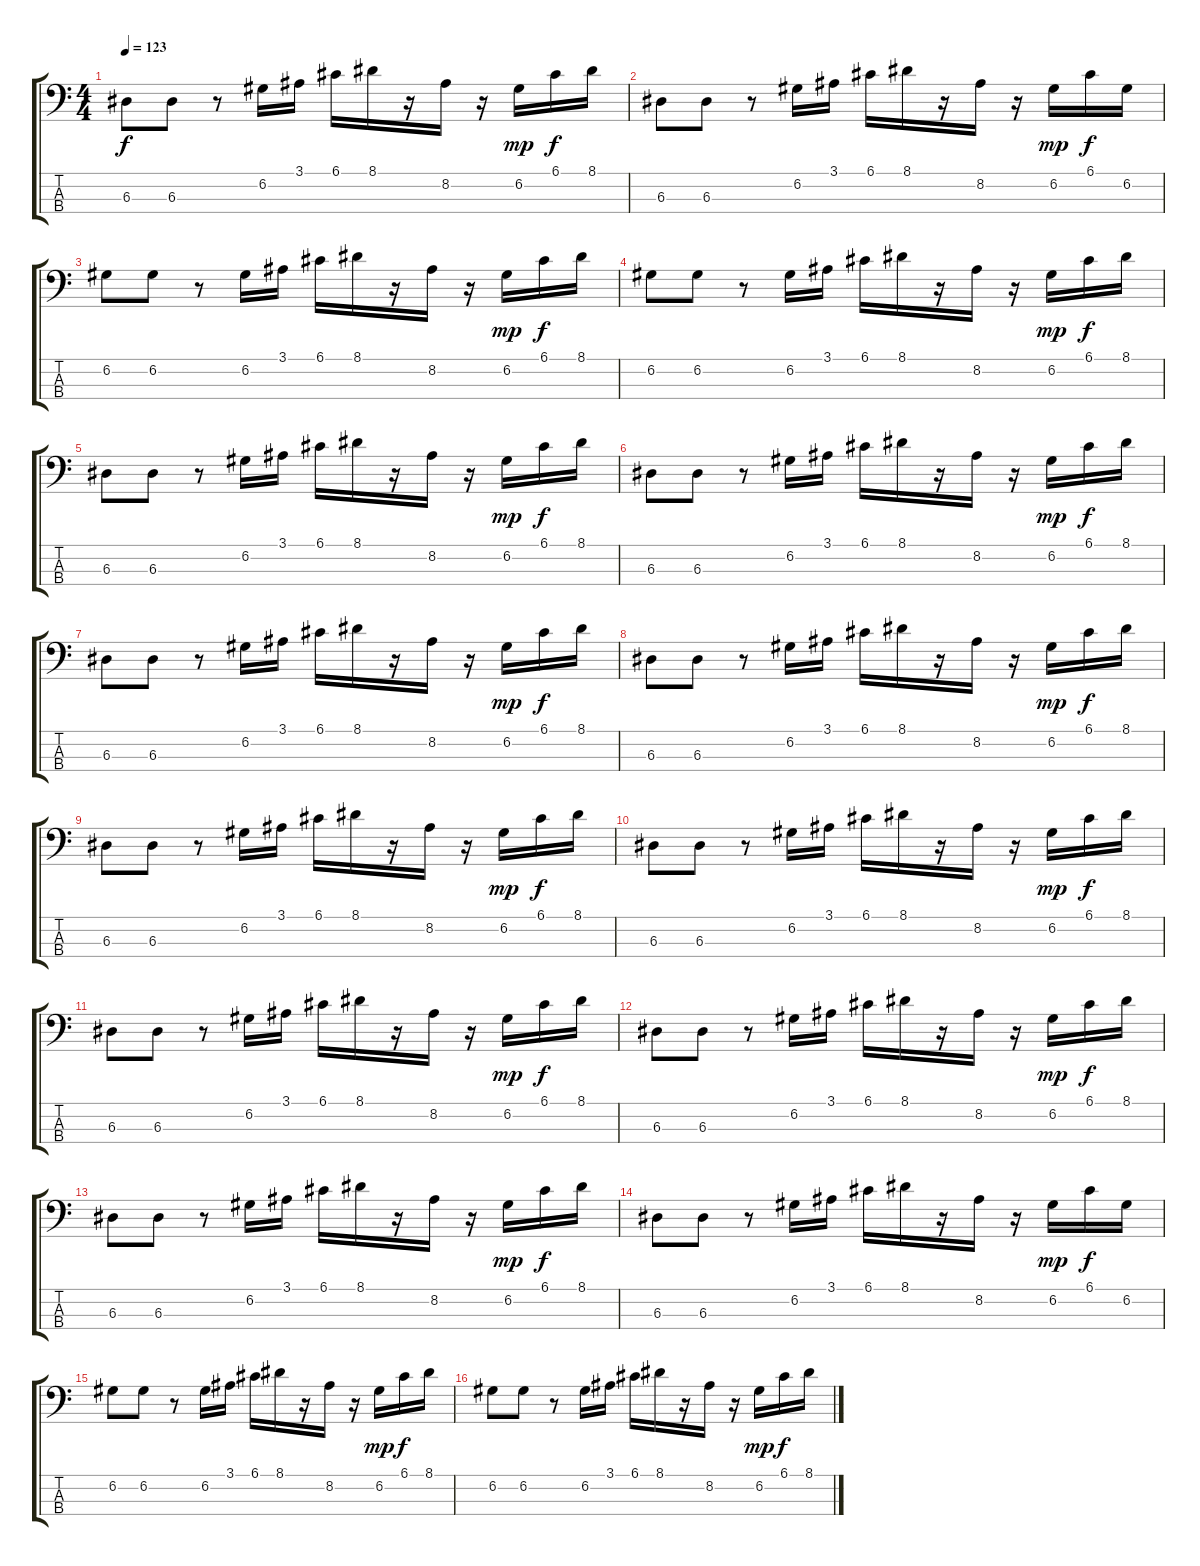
\track "" {instrument electricbassfinger}
\staff {score tabs}
\tuning (G2 D2 A1 E1) {hide}
\ts (4 4)
\tempo 123
\clef f4
\ks c
6.3.8{dy f} 6.3.8 r.8 6.2.16 3.1.16 6.1.16 8.1.16 r.16 8.2.16 r.16 6.2.16{dy mp} 6.1.16{dy f} 8.1.16 |
6.3.8 6.3.8 r.8 6.2.16 3.1.16 6.1.16 8.1.16 r.16 8.2.16 r.16 6.2.16{dy mp} 6.1.16{dy f} 6.2.16 |
6.2.8 6.2.8 r.8 6.2.16 3.1.16 6.1.16 8.1.16 r.16 8.2.16 r.16 6.2.16{dy mp} 6.1.16{dy f} 8.1.16 |
6.2.8 6.2.8 r.8 6.2.16 3.1.16 6.1.16 8.1.16 r.16 8.2.16 r.16 6.2.16{dy mp} 6.1.16{dy f} 8.1.16 |
6.3.8 6.3.8 r.8 6.2.16 3.1.16 6.1.16 8.1.16 r.16 8.2.16 r.16 6.2.16{dy mp} 6.1.16{dy f} 8.1.16 |
6.3.8 6.3.8 r.8 6.2.16 3.1.16 6.1.16 8.1.16 r.16 8.2.16 r.16 6.2.16{dy mp} 6.1.16{dy f} 8.1.16 |
6.3.8 6.3.8 r.8 6.2.16 3.1.16 6.1.16 8.1.16 r.16 8.2.16 r.16 6.2.16{dy mp} 6.1.16{dy f} 8.1.16 |
6.3.8 6.3.8 r.8 6.2.16 3.1.16 6.1.16 8.1.16 r.16 8.2.16 r.16 6.2.16{dy mp} 6.1.16{dy f} 8.1.16 |
6.3.8 6.3.8 r.8 6.2.16 3.1.16 6.1.16 8.1.16 r.16 8.2.16 r.16 6.2.16{dy mp} 6.1.16{dy f} 8.1.16 |
6.3.8 6.3.8 r.8 6.2.16 3.1.16 6.1.16 8.1.16 r.16 8.2.16 r.16 6.2.16{dy mp} 6.1.16{dy f} 8.1.16 |
6.3.8 6.3.8 r.8 6.2.16 3.1.16 6.1.16 8.1.16 r.16 8.2.16 r.16 6.2.16{dy mp} 6.1.16{dy f} 8.1.16 |
6.3.8 6.3.8 r.8 6.2.16 3.1.16 6.1.16 8.1.16 r.16 8.2.16 r.16 6.2.16{dy mp} 6.1.16{dy f} 8.1.16 |
6.3.8 6.3.8 r.8 6.2.16 3.1.16 6.1.16 8.1.16 r.16 8.2.16 r.16 6.2.16{dy mp} 6.1.16{dy f} 8.1.16 |
6.3.8 6.3.8 r.8 6.2.16 3.1.16 6.1.16 8.1.16 r.16 8.2.16 r.16 6.2.16{dy mp} 6.1.16{dy f} 6.2.16 |
6.2.8 6.2.8 r.8 6.2.16 3.1.16 6.1.16 8.1.16 r.16 8.2.16 r.16 6.2.16{dy mp} 6.1.16{dy f} 8.1.16 |
6.2.8 6.2.8 r.8 6.2.16 3.1.16 6.1.16 8.1.16 r.16 8.2.16 r.16 6.2.16{dy mp} 6.1.16{dy f} 8.1.16
